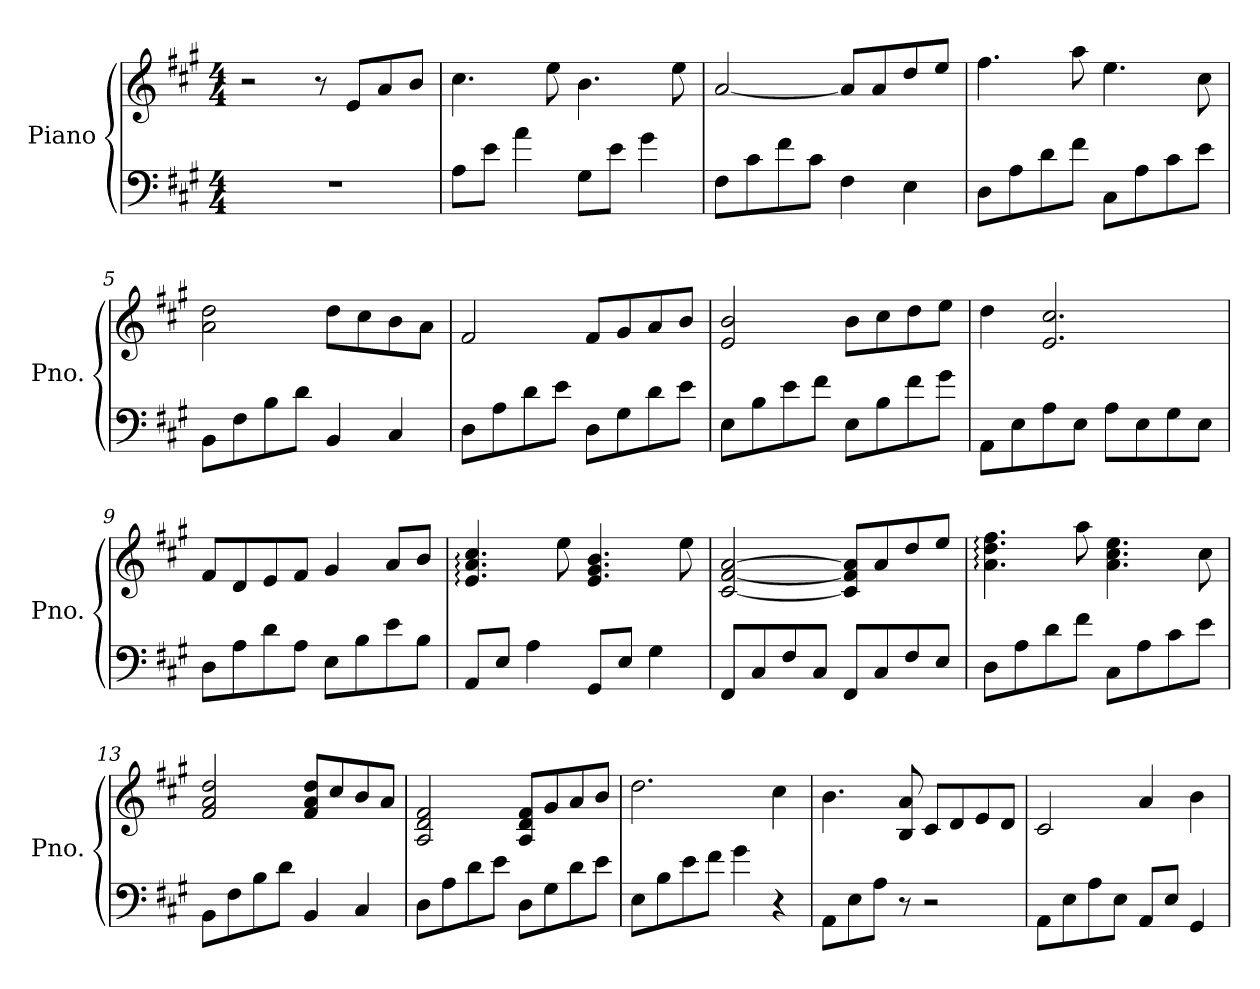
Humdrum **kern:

**kern	**kern
*part1	*part1
*staff2	*staff1
*I"Piano	*
*I'Pno.	*
*clefF4	*clefG2
*k[f#c#g#]	*k[f#c#g#]
*A:	*A:
*M4/4	*M4/4
=1	=1
1r	2r
.	8r
.	8e/L
.	8a/
.	8b/J
=2	=2
8A\L	4.cc#\
8e\J	.
4a\	.
.	8ee\
8G#\L	4.b\
8e\J	.
4g#\	.
.	8ee\
=3	=3
8F#\L	[2a/
8c#\	.
8f#\	.
8c#\J	.
4F#\	8a/L]
.	8a/
4E\	8dd/
.	8ee/J
=4	=4
8D\L	4.ff#\
8A\	.
8d\	.
8f#\J	8aa\
8C#\L	4.ee\
8A\	.
8c#\	.
8e\J	8cc#\
=5	=5
8BB\L	2a\ 2dd\
8F#\	.
8B\	.
8d\J	.
4BB/	8dd\L
.	8cc#\
4C#/	8b\
.	8a\J
!!LO:LB:g=z
=6	=6
8D\L	2f#/
8A\	.
8d\	.
8e\J	.
8D\L	8f#/L
8G#\	8g#/
8d\	8a/
8e\J	8b/J
=7	=7
8E\L	2e/ 2b/
8B\	.
8e\	.
8f#\J	.
8E\L	8b\L
8B\	8cc#\
8f#\	8dd\
8g#\J	8ee\J
=8	=8
8AA\L	4dd\
8E\	.
8A\	2.e/ 2.cc#/
8E\J	.
8A\L	.
8E\	.
8G#\	.
8E\J	.
=9	=9
8D\L	8f#/L
8A\	8d/
8d\	8e/
8A\J	8f#/J
8E\L	4g#/
8B\	.
8e\	8a/L
8B\J	8b/J
=10	=10
8AA/L	4.e/: 4.a/: 4.cc#/:
8E/J	.
4A\	.
.	8ee\
8GG#/L	4.e/ 4.g#/ 4.b/
8E/J	.
4G#\	.
.	8ee\
!!LO:LB:g=z
=11	=11
8FF#/L	[2c#/ [2f#/ [2a/
8C#/	.
8F#/	.
8C#/J	.
8FF#/L	8c#/] 8f#/] 8a/]L
8C#/	8a/
8F#/	8dd/
8E/J	8ee/J
=12	=12
8D\L	4.a\: 4.dd\: 4.ff#\:
8A\	.
8d\	.
8f#\J	8aa\
8C#\L	4.a\ 4.cc#\ 4.ee\
8A\	.
8c#\	.
8e\J	8cc#\
=13	=13
8BB\L	2f#/ 2a/ 2dd/
8F#\	.
8B\	.
8d\J	.
4BB/	8f#/ 8a/ 8dd/L
.	8cc#/
4C#/	8b/
.	8a/J
=14	=14
8D\L	2A/ 2d/ 2f#/
8A\	.
8d\	.
8e\J	.
8D\L	8A/ 8d/ 8f#/L
8G#\	8g#/
8d\	8a/
8e\J	8b/J
=15	=15
8E\L	2.dd\
8B\	.
8e\	.
8f#\J	.
4g#\	.
4r	4cc#\
!!LO:LB:g=z
=16	=16
8AA\L	4.b\
8E\	.
8A\J	.
8r	8B/ 8a/
2r	8c#/L
.	8d/
.	8e/
.	8d/J
=17	=17
8AA\L	2c#/
8E\	.
8A\	.
8E\J	.
8AA/L	4a/
8E/J	.
4GG#/	4b\
=	=
*-	*-
